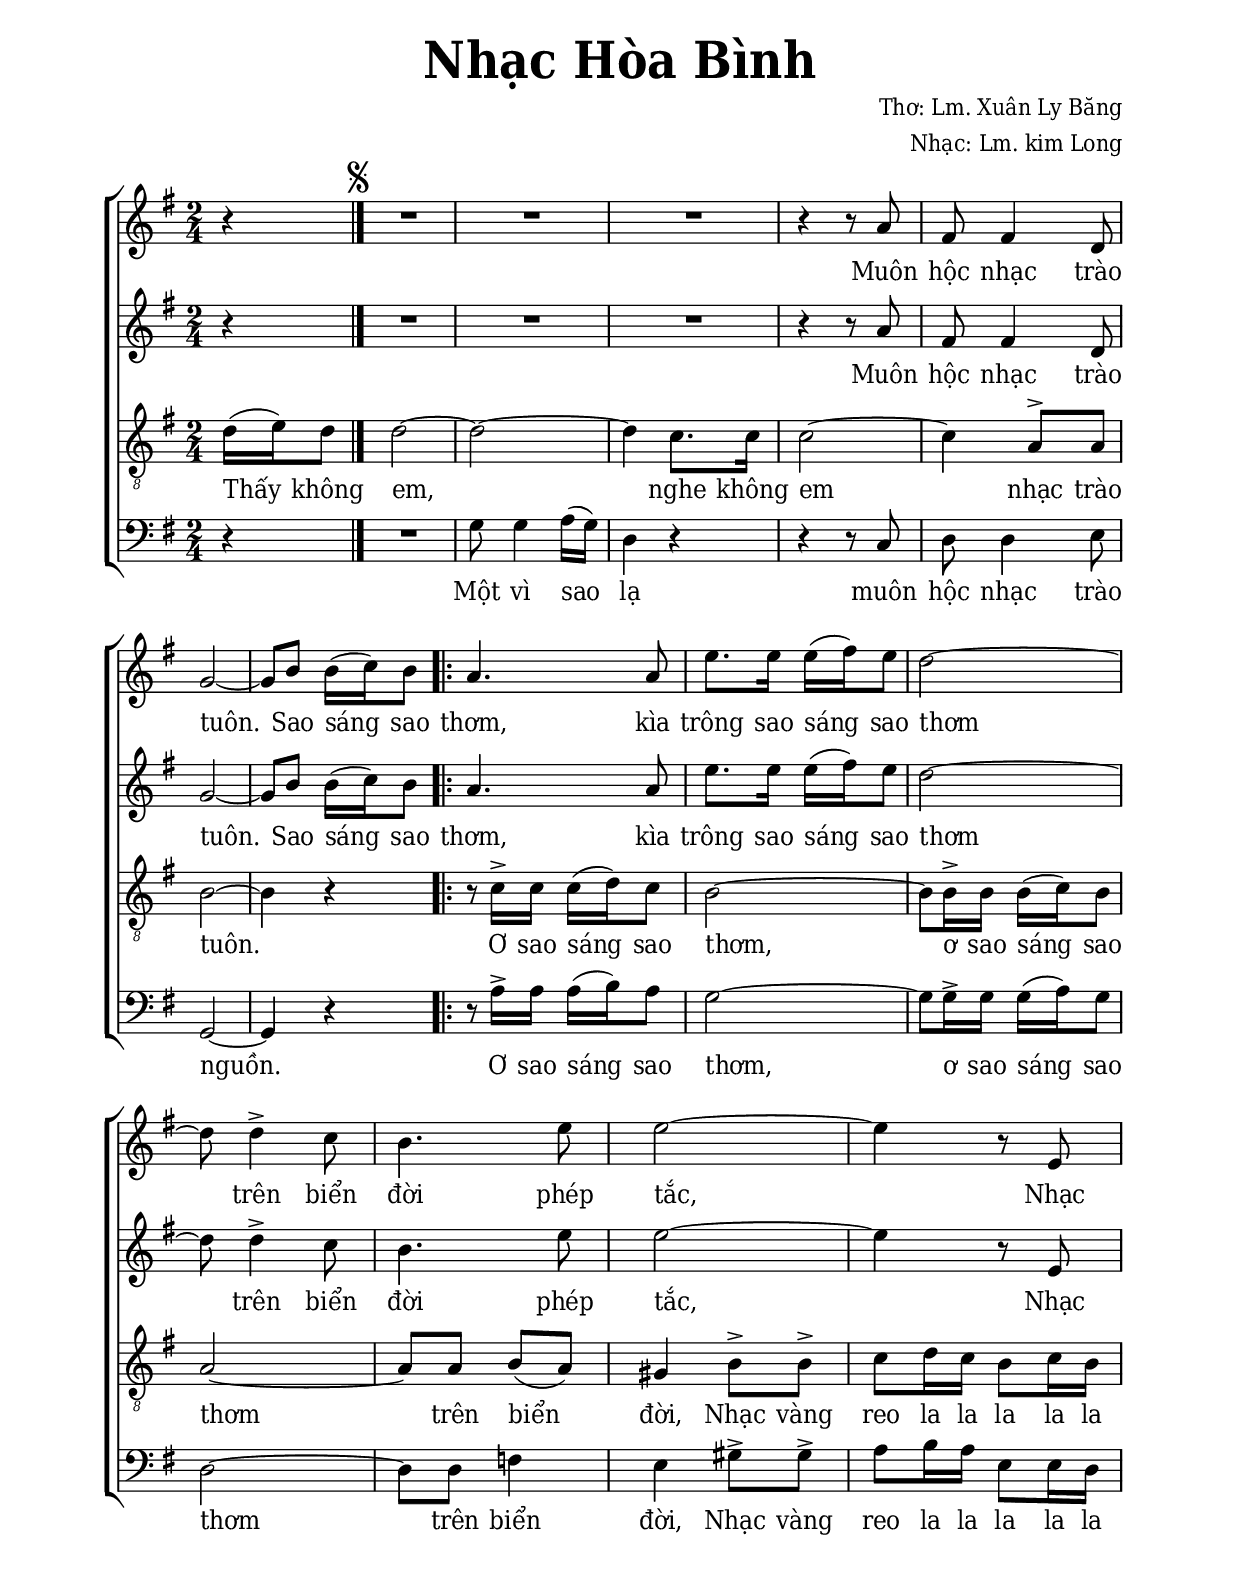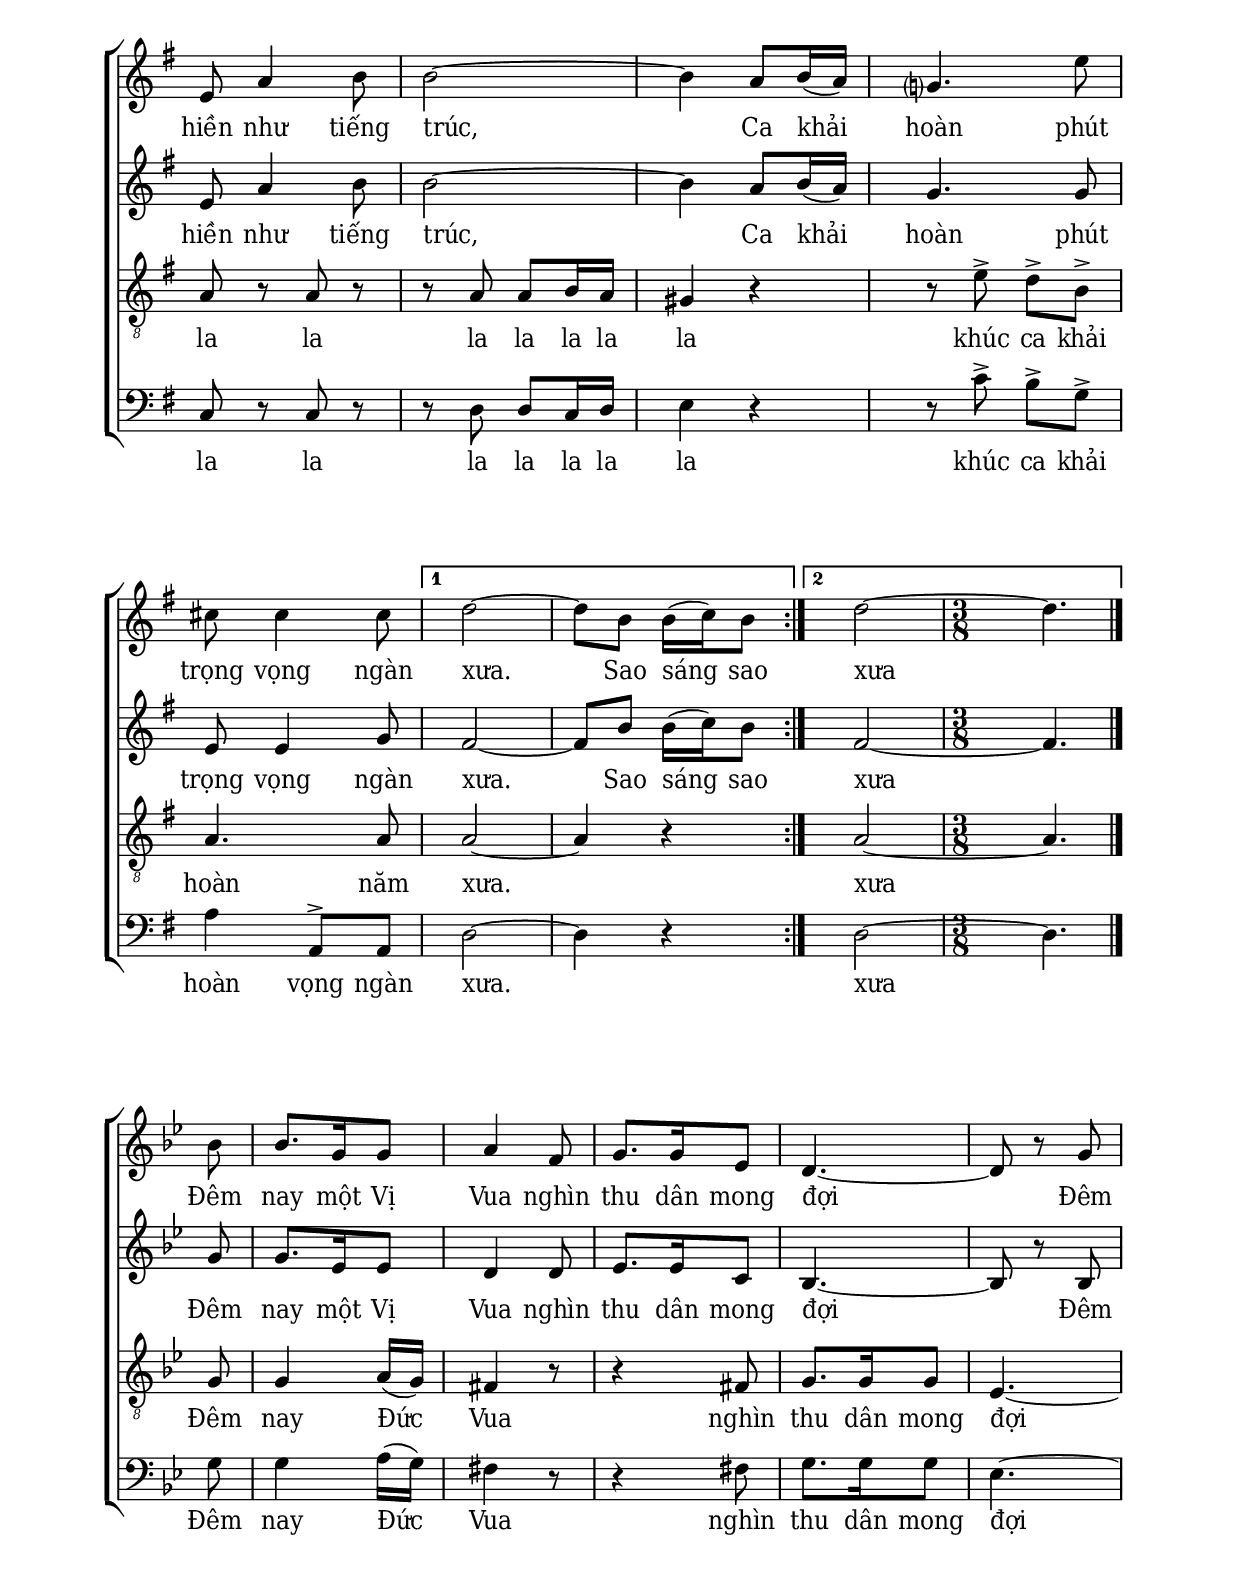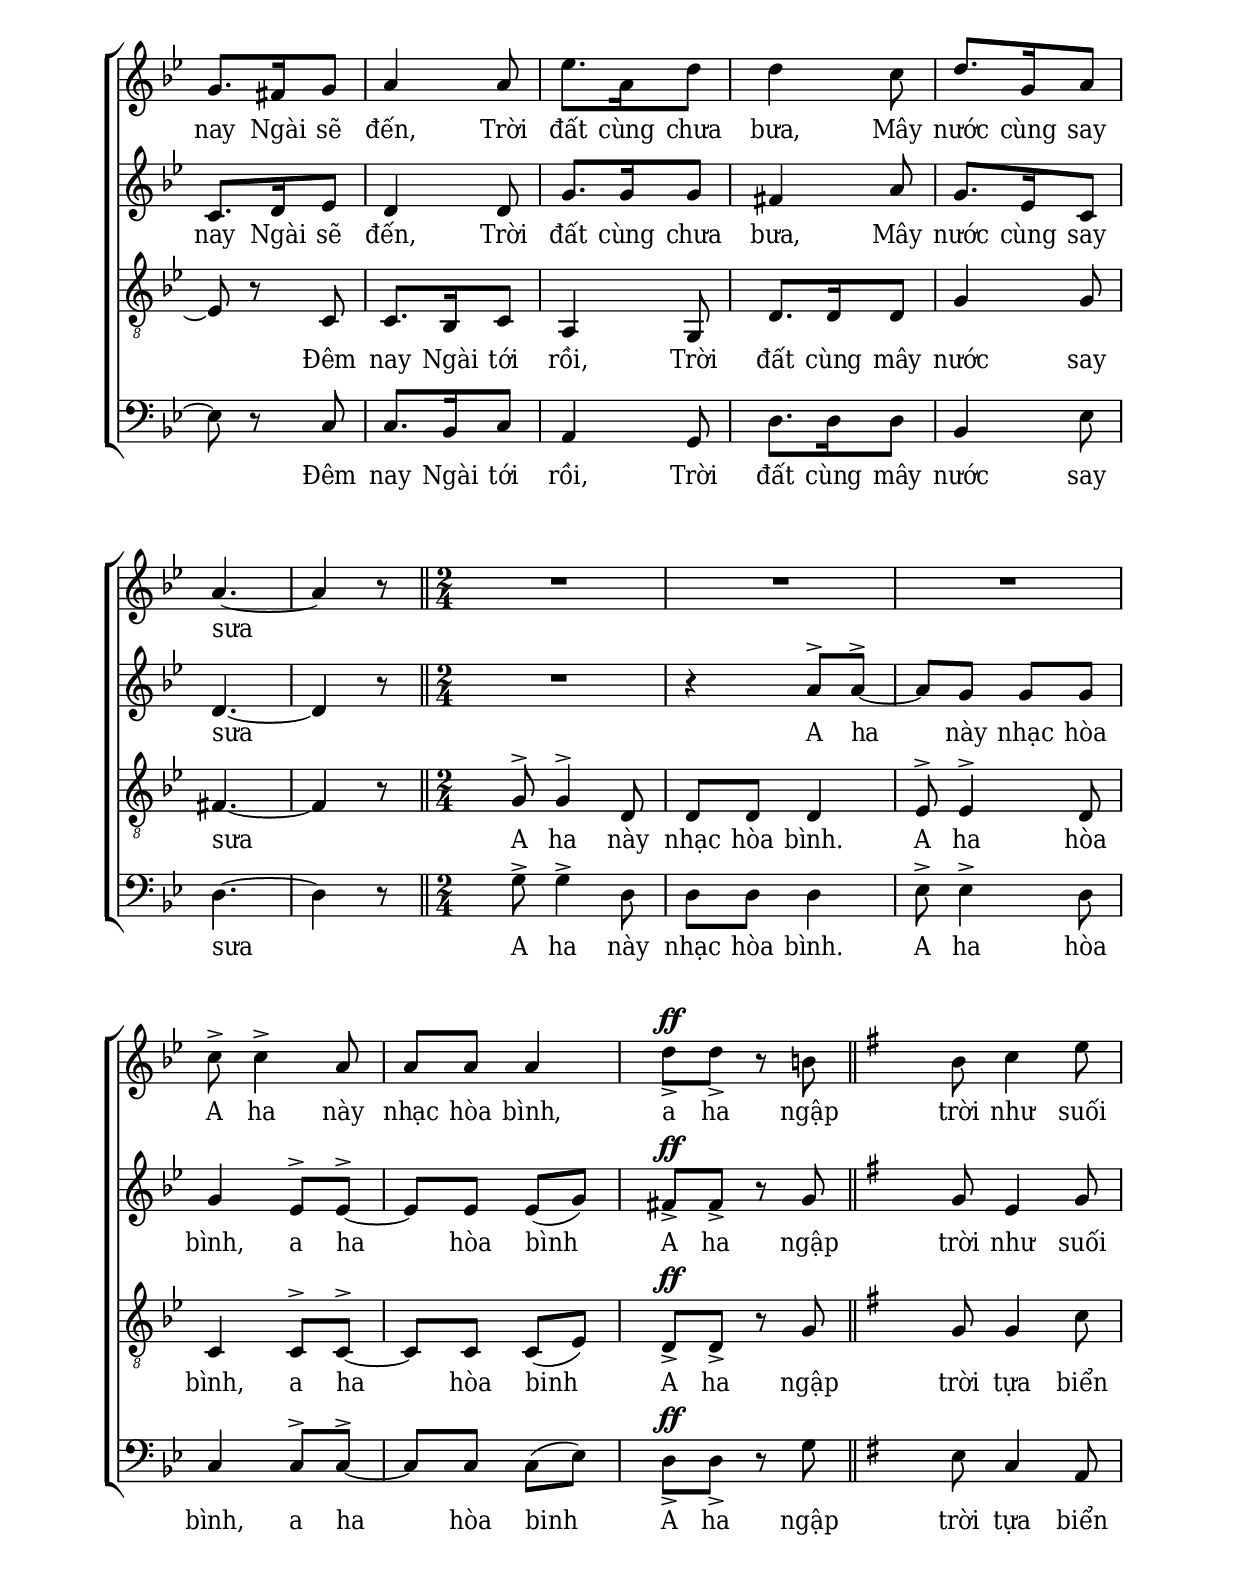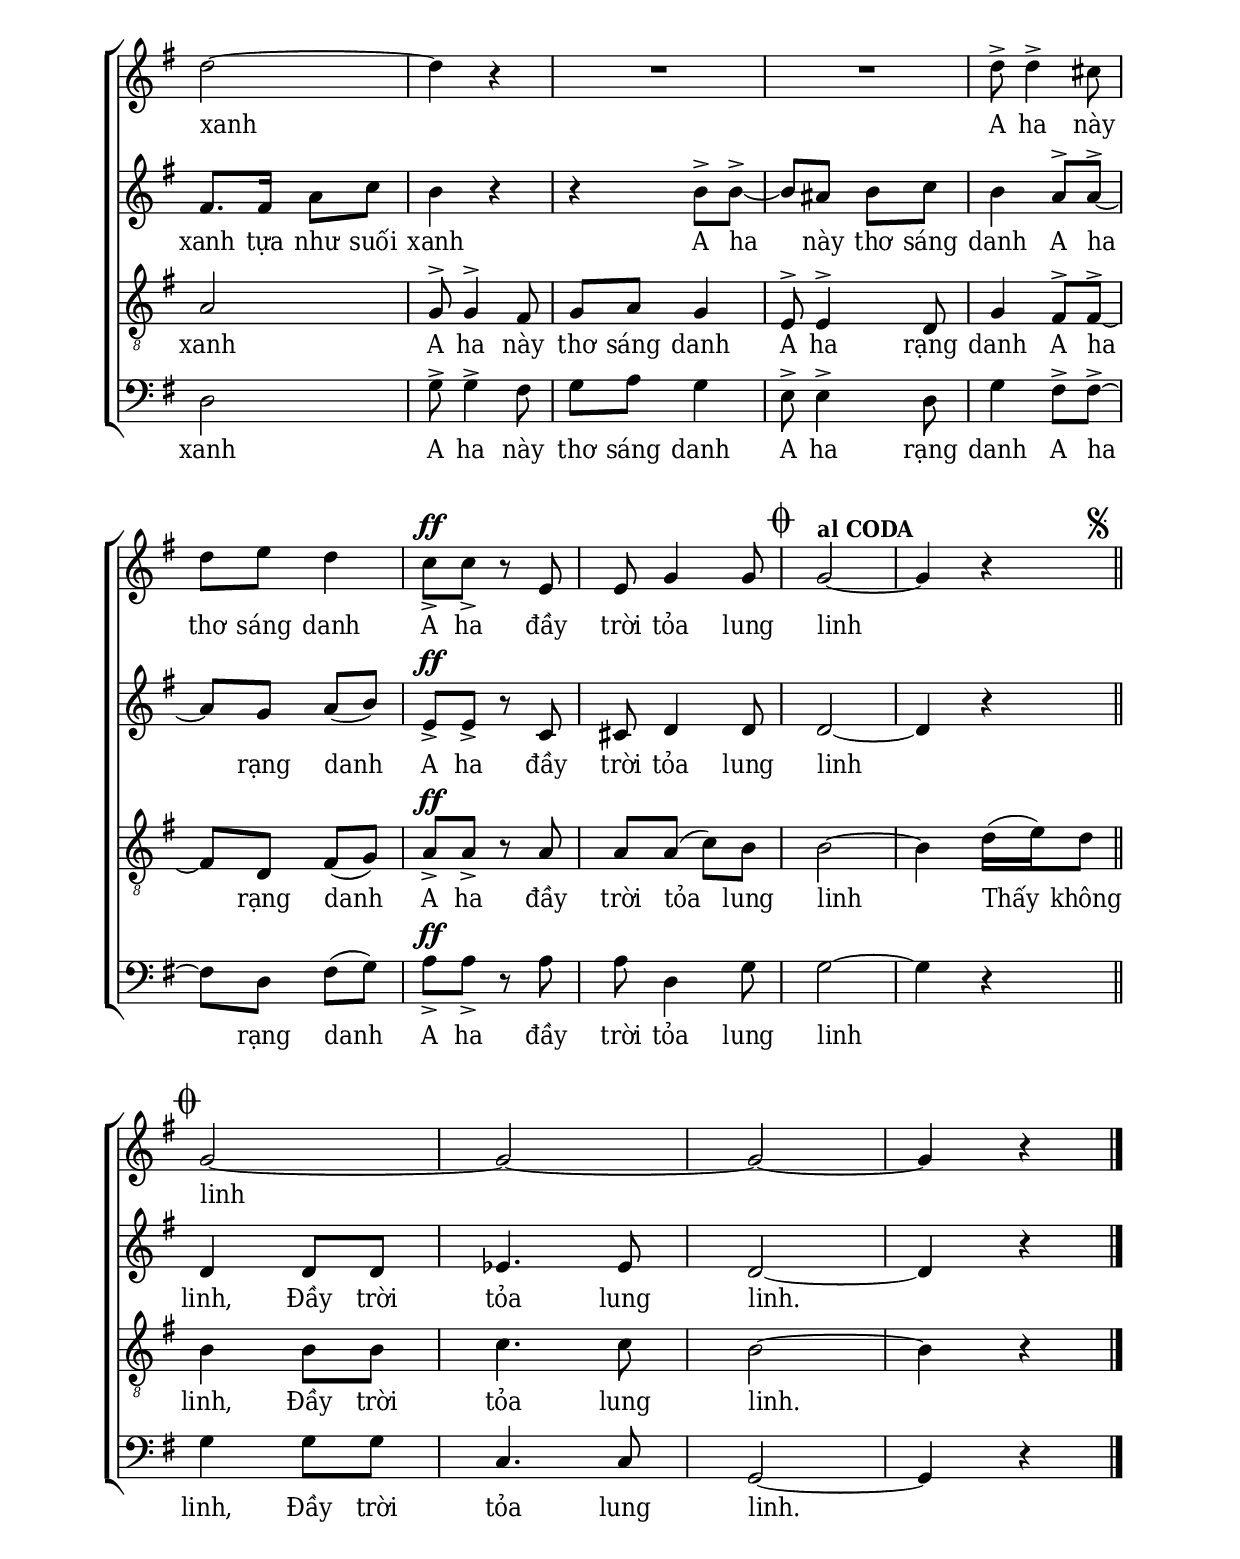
% Cài đặt chung
\version "2.22.1"
\include "english.ly"

\header {
  title = \markup { \fontsize #3 "Nhạc Hòa Bình" }
  composer = "Thơ: Lm. Xuân Ly Băng"
  arranger = "Nhạc: Lm. kim Long"
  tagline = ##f
}

% Nhạc
nhacPhienKhucSop = \relative c'' {
  \set Staff.printKeyCancellation = ##f
  \set Staff.explicitKeySignatureVisibility = #end-of-line-invisible
  \partial 4 r4
  \once \override Score.RehearsalMark.font-size = #0.1
  \mark \markup { \musicglyph #"scripts.segno" }
  \bar "|."
  R2*3
  r4 r8 a |
  fs fs4 d8 |
  g2 ~ |
  g8 b b16 (c) b8 \bar ".|:"
  a4. a8 |
  e'8. e16 e (fs) e8 |
  d2 ~ |
  d8 d4 ^> c8 |
  b4. e8 |
  e2 ~ |
  e4 r8 e, |
  e a4 b8 |
  b2 ~ |
  b4 a8 b16 (a) |
  g!?4. e'8 |
  cs cs4 cs8 |
  \set Score.repeatCommands = #'((volta "1"))
  d2 ~ |
  d8 b b16 (c) b8 \bar ":|."
  \set Score.repeatCommands = #'((volta #f) (volta "2"))
  d2 ~ |
  
  \time 3/8
  d4. \bar "|."
  \set Score.repeatCommands = #'((volta #f))
  \break
  
  \key bf \major
  \partial 8 bf8 |
  bf8. g16 g8 |
  a4 f8 |
  g8. g16 ef8 |
  d4. ~ |
  d8 r g |
  g8. fs16 g8 |
  a4 a8 |
  ef'8. a,16 d8 |
  d4 c8 |
  d8. g,16 a8 |
  a4. ~ |
  a4 r8 \bar "||"
  
  \time 2/4
  R2*3
  c8 ^> c4 ^> a8 |
  a a a4 |
  d8 _> ^\ff d _> r8 b! \bar "||"
  \key g \major
  b8 c4 e8 |
  d2 ~ |
  d4 r |
  R2
  R2
  d8 ^> d4 ^> cs8 |
  d e d4 |
  c8 ^\ff _> c _> r8 e, |
  e g4 g8 |
  
  \once \override Score.RehearsalMark.font-size = #2
  \mark \markup { \musicglyph #"scripts.coda" }
  <>^\markup { \bold "al CODA" }
  
  g2 ~ |
  g4
  \once \override Score.RehearsalMark.font-size = #0.1
  \tweak extra-offset #'(12 . 0)
  \mark \markup { \musicglyph #"scripts.segno" }
  r \bar "||"
  
  \break
  
  \once \override Score.RehearsalMark.font-size = #2
  \mark \markup { \musicglyph #"scripts.coda" }
  g2 ~ |
  g ~ |
  g ~ |
  g4 r \bar "|."
}

nhacPhienKhucAlto = \relative c'' {
  \set Staff.printKeyCancellation = ##f
  \set Staff.explicitKeySignatureVisibility = #end-of-line-invisible
  \partial 4 r4 |
  R2*3
  r4 r8 a |
  fs fs4 d8 |
  g2 ~ |
  g8 b b16 (c) b8 \bar ".|:"
  a4. a8 |
  e'8. e16 e (fs) e8 |
  d2 ~ |
  d8 d4 ^> c8 |
  b4. e8 |
  e2 ~ |
  e4 r8 e, |
  e a4 b8 |
  b2 ~ |
  b4 a8 b16 (a) |
  g4. g8 |
  e e4 g8 |
  fs2 ~ |
  fs8 b b16 (c) b8 |
  fs2 ~ |
  
  \time 3/8
  fs4.
  
  \key bf \major
  g8 |
  g8. ef16 ef8 |
  d4 d8 |
  ef8. ef16 c8 |
  bf4. ~ |
  bf8 r bf |
  c8. d16 ef8 |
  d4 d8 |
  g8. g16 g8 |
  fs4 a8 |
  g8. ef16 c8 |
  d4. ~ |
  d4 r8
  
  \time 2/4
  R2
  r4 a'8 ^> a ^> ~ |
  a g g g |
  g4 ef8 ^> ef ^> ~ |
  ef ef ef (g) |
  fs _> ^\ff fs _> r8 g |
  
  \key g \major
  g e4 g8 |
  fs8. fs16 a8 c |
  b4 r |
  r b8 ^> b ^> ~ |
  b as b c |
  b4 a8 ^> a ^> ~ |
  a g a (b) |
  e, ^\ff _> e _> r8 c |
  cs d4 d8 |
  d2 ~ |
  d4 r |
  d4 d8 d |
  ef4. ef8 |
  d2 ~ |
  d4 r
}

nhacPhienKhucTenor = \relative c' {
  \set Staff.printKeyCancellation = ##f
  \set Staff.explicitKeySignatureVisibility = #end-of-line-invisible
  d16 (e) d8 |
  d2 ~ |
  d ~ |
  d4 c8. c16 |
  c2 ~ |
  c4 a8 ^> a |
  b2 ~ |
  b4 r |
  r8 c16 ^> c c (d) c8 |
  b2 ~ |
  b8 b16 ^> b b (c) b8 |
  a2 ~ |
  a8 a b (a) |
  gs4 b8 ^> b ^> |
  c8 d16 c b8 c16 b |
  a8 r a r |
  r a a b16 a |
  gs4 r |
  r8 e' ^> d ^> b ^> |
  a4. a8 |
  a2 ~ |
  a4 r |
  a2 ~ |
  
  \time 3/8
  a4.

  \key bf \major
  g8 |
  g4 a16 (g) |
  fs4 r8 |
  r4 fs8 |
  g8. g16 g8 |
  ef4. ~ |
  ef8 r c |
  c8. bf16 c8 |
  a4 g8 |
  d'8. d16 d8 |
  g4 g8 |
  fs4. ~ |
  fs4 r8
  
  \time 2/4
  g8 ^> g4 ^> d8 |
  d d d4 |
  ef8 ^> ef4 ^> d8 |
  c4 c8 ^> c ^> ~ |
  c c c (ef) |
  d _> ^\ff d _> r g |
  
  \key g \major
  g8 g4 c8 |
  a2 |
  g8 ^> g4 ^> fs8 |
  g a g4 |
  e8 ^> e4 ^> d8 |
  g4 fs8 ^> fs ^> ~ |
  fs d fs (g) |
  a8 ^\ff _> a _> r a |
  a a (c) b |
  b2 ~ |
  b4 d16 (e) d8 |
  b4 b8 b |
  c4. c8 |
  b2 ~ |
  b4 r
}

nhacPhienKhucBas = \relative c' {
  \set Staff.printKeyCancellation = ##f
  \set Staff.explicitKeySignatureVisibility = #end-of-line-invisible
  r4 |
  R2
  g8 g4 a16 (g) |
  d4 r |
  r r8 c |
  d d4 e8 |
  g,2 ~ |
  g4 r |
  r8 a'16 ^> a a (b) a8 |
  g2 ~ |
  g8 g16 ^> g g (a) g8 |
  d2 ~ |
  d8 d f!4 |
  e gs8 ^> gs ^> |
  a b16 a e8 e16 d |
  c8 r c r |
  r d d c16 d |
  e4 r |
  r8 c' ^> b ^> g ^> |
  a4 a,8 ^> a |
  d2 ~ |
  d4 r |
  d2 ~ |
  
  \time 3/8
  d4.

  \key bf \major
  g8 |
  g4 a16 (g) |
  fs4 r8 |
  r4 fs8 |
  g8. g16 g8 |
  ef4. ~ |
  ef8 r c |
  c8. bf16 c8 |
  a4 g8 |
  d'8. d16 d8 |
  bf4 ef8 |
  d4. ~ |
  d4 r8
  
  \time 2/4
  g8 ^> g4 ^> d8 |
  d d d4 |
  ef8 ^> ef4 ^> d8 |
  c4 c8 ^> c ^> ~ |
  c c c (ef) |
  d _> ^\ff d _> r g |
  
  \key g \major
  e8 c4 a8 |
  d2 |
  g8 ^> g4 ^> fs8 |
  g a g4 |
  e8 ^> e4 ^> d8 |
  g4 fs8 ^> fs ^> ~ |
  fs d fs (g) |
  a8 ^\ff _> a _> r a |
  a d,4 g8 |
  g2 ~ |
  g4 r |
  g4 g8 g |
  c,4. c8 |
  g2 ~ |
  g4 r
}

% Lời
loiPhienKhucSop = \lyricmode {
  Muôn hộc nhạc trào tuôn.
  Sao sáng sao thơm,
  kìa trông sao sáng sao thơm
  trên biển đời phép tắc,
  Nhạc hiền như tiếng trúc,
  Ca khải hoàn phút trọng vọng ngàn xưa.
  Sao sáng sao xưa
  Đêm nay một Vị Vua nghìn thu dân mong đợi
  Đêm nay Ngài sẽ đến,
  Trời đất cùng chưa bưa,
  Mây nước cùng say sưa
  A ha này nhạc hòa bình,
  a ha ngập trời như suối xanh
  A ha này thơ sáng danh
  A ha đầy trời tỏa lung linh
  linh
}

loiPhienKhucAlto = \lyricmode {
  Muôn hộc nhạc trào tuôn.
  Sao sáng sao thơm,
  kìa trông sao sáng sao thơm
  trên biển đời phép tắc,
  Nhạc hiền như tiếng trúc,
  Ca khải hoàn phút trọng vọng ngàn xưa.
  Sao sáng sao xưa
  Đêm nay một Vị Vua nghìn thu dân mong đợi
  Đêm nay Ngài sẽ đến,
  Trời đất cùng chưa bưa,
  Mây nước cùng say sưa
  A ha này nhạc hòa bình,
  a ha hòa bình
  A ha ngập trời như suối xanh tựa như suối xanh
  A ha này thơ sáng danh
  A ha
  rạng danh A ha
  đầy trời tỏa lung linh
  linh,
  Đầy trời tỏa lung linh.
}

loiPhienKhucTenor = \lyricmode {
  Thấy không em, nghe không em nhạc trào tuôn.
  Ơ sao sáng sao thơm,
  ơ sao sáng sao thơm
  trên biển đời,
  Nhạc vàng reo
  la la la la la la la la la la la la
  khúc ca khải hoàn năm xưa.
  xưa
  Đêm nay Đức Vua nghìn thu dân mong đợi
  Đêm nay Ngài tới rồi,
  Trời đất cùng mây nước say sưa
  A ha này nhạc hòa bình.
  A ha hòa bình,
  a ha hòa binh
  A ha ngập trời tựa biển xanh
  A ha này thơ sáng danh
  A ha rạng danh
  A ha rạng danh
  A ha đầy trời tỏa lung linh
  Thấy không
  linh, Đầy trời tỏa lung linh.
}

loiPhienKhucBas = \lyricmode {
  Một vì sao lạ
  muôn hộc nhạc trào nguồn.
  Ơ sao sáng sao thơm,
  ơ sao sáng sao thơm
  trên biển đời,
  Nhạc vàng reo
  la la la la la la la la la la la la
  khúc ca khải hoàn
  vọng ngàn xưa.
  xưa
  Đêm nay Đức Vua nghìn thu dân mong đợi
  Đêm nay Ngài tới rồi,
  Trời đất cùng mây nước say sưa
  A ha này nhạc hòa bình.
  A ha hòa bình,
  a ha hòa binh
  A ha ngập trời tựa biển xanh
  A ha này thơ sáng danh
  A ha rạng danh
  A ha rạng danh
  A ha đầy trời tỏa lung linh
  linh, Đầy trời tỏa lung linh.
}

% Dàn trang
\paper {
  #(set-paper-size "a4")
  top-margin = 20\mm
  bottom-margin = 20\mm
  left-margin = 20\mm
  right-margin = 20\mm
  indent = #0
  #(define fonts
    (make-pango-font-tree
      "Deja Vu Serif Condensed"
      "Deja Vu Serif Condensed"
      "Deja Vu Serif Condensed"
      (/ 20 20)))
  print-page-number = #f
  page-count = #4
  %systems-per-page = 4
}

TongNhip = {
  \key g \major \time 2/4
  \set Timing.beamExceptions = #'()
  \set Timing.baseMoment = #(ly:make-moment 1/4)
}

% Đổi kích thước nốt cho bè phụ
notBePhu =
#(define-music-function (font-size music) (number? ly:music?)
   (for-some-music
     (lambda (m)
       (if (music-is-of-type? m 'rhythmic-event)
           (begin
             (set! (ly:music-property m 'tweaks)
                   (cons `(font-size . ,font-size)
                         (ly:music-property m 'tweaks)))
             #t)
           #f))
     music)
   music)

\score {
  \new ChoirStaff <<
    \new Staff <<
      \clef treble
      \new Voice = beSop {
        \TongNhip \nhacPhienKhucSop
      }
      \new Lyrics \lyricsto beSop \loiPhienKhucSop
    >>
    \new Staff <<
      \clef treble
      \new Voice = beAlto {
        \TongNhip \nhacPhienKhucAlto
      }
      \new Lyrics \lyricsto beAlto \loiPhienKhucAlto
    >>
    \new Staff <<
        \clef "violin_8"
        \new Voice = beTenor {
          \TongNhip \nhacPhienKhucTenor
        }
      \new Lyrics \lyricsto beTenor \loiPhienKhucTenor
    >>
    \new Staff <<
        \clef "bass"
        \new Voice = beBas {
          \TongNhip \nhacPhienKhucBas
        }
      \new Lyrics \lyricsto beBas \loiPhienKhucBas
    >>
  >>
  \layout {
    \override Lyrics.LyricSpace.minimum-distance = #1
    \override Score.BarNumber.break-visibility = ##(#f #f #f)
    \override Score.SpacingSpanner.uniform-stretching = ##t
  }
}
